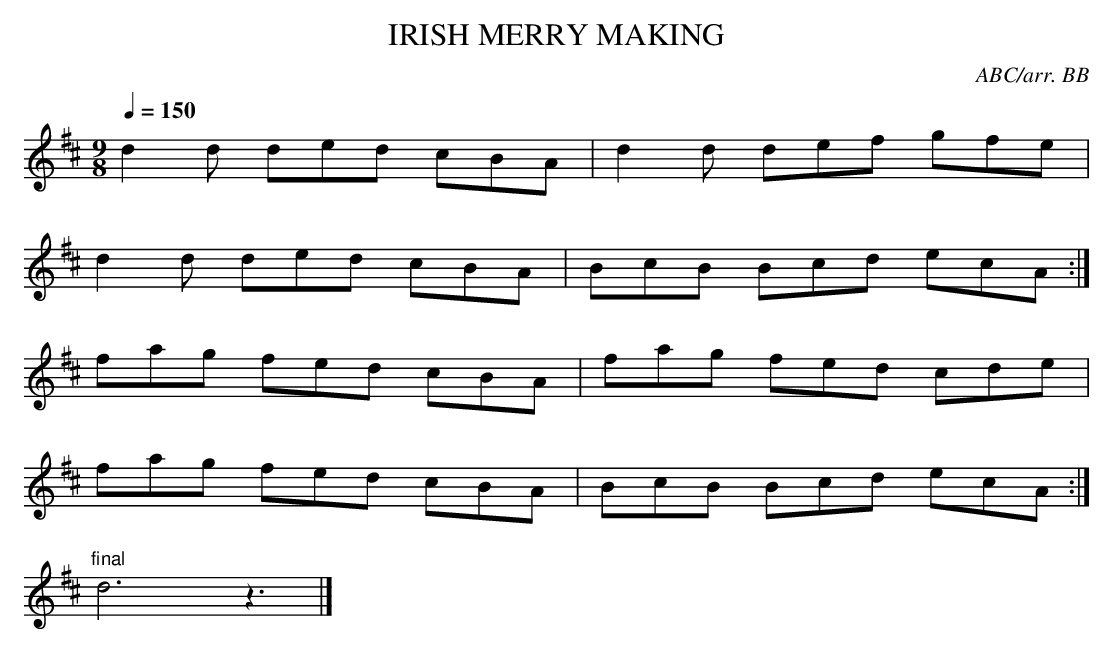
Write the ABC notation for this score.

X:1
T:IRISH MERRY MAKING
C:ABC/arr. BB
Y:"Country Dance"
Q:1/4=150
M:9/8
L:1/8
K:D
d2d ded cBA|d2d def gfe|
d2d ded cBA|BcB Bcd ecA :|
fag fed cBA|fag fed cde|
fag fed cBA|BcB Bcd ecA :|
"final"d6z3|]
